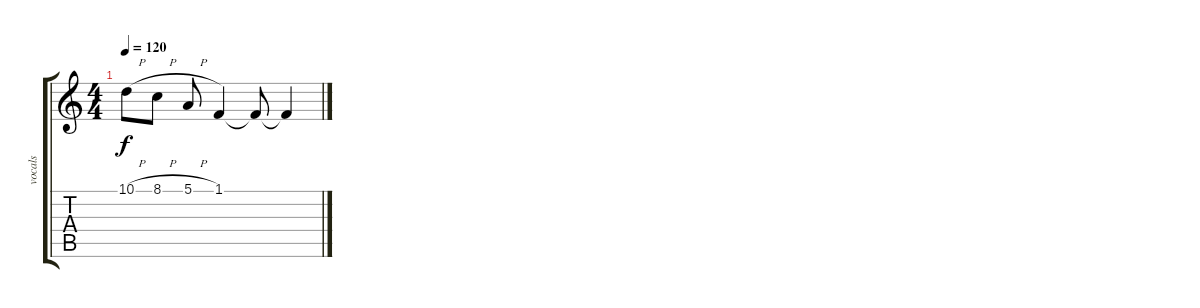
\track ("vocals" "vocals") {instrument brightacousticpiano}
\staff {score tabs}
\tuning (E4 B3 G3 D3 A2 E2) {hide}
\ts (4 4)
\tempo 120
\clef g2
\ks c
10.1{h}.8{dy f} 8.1{h}.8 5.1{h}.8 1.1.4 1.1{t}.8 1.1{t}.4
